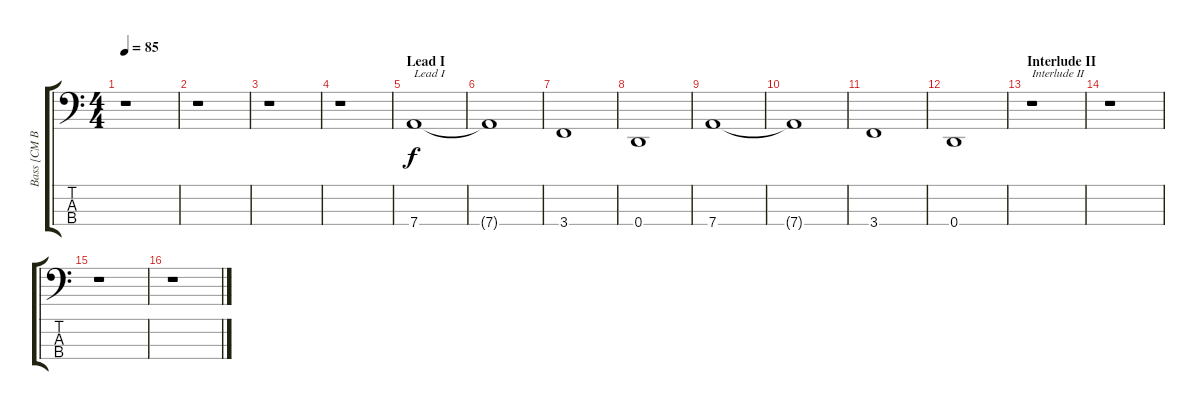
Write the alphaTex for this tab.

\track ("Bass [CM Botteri]" "Bass [CM B") {instrument electricbasspick}
\staff {score tabs}
\tuning (G2 D2 A1 D1) {hide}
\ts (4 4)
\tempo 85
\clef f4
\ks c
r.1{dy f} |
r.1 |
r.1 |
r.1 |
\section ("" "Lead I")
7.4.1{txt "Lead I"} |
7.4{t}.1 |
3.4.1 |
0.4.1 |
7.4.1 |
7.4{t}.1 |
3.4.1 |
0.4.1 |
\section ("" "Interlude II")
r.1{txt "Interlude II"} |
r.1 |
r.1 |
r.1
